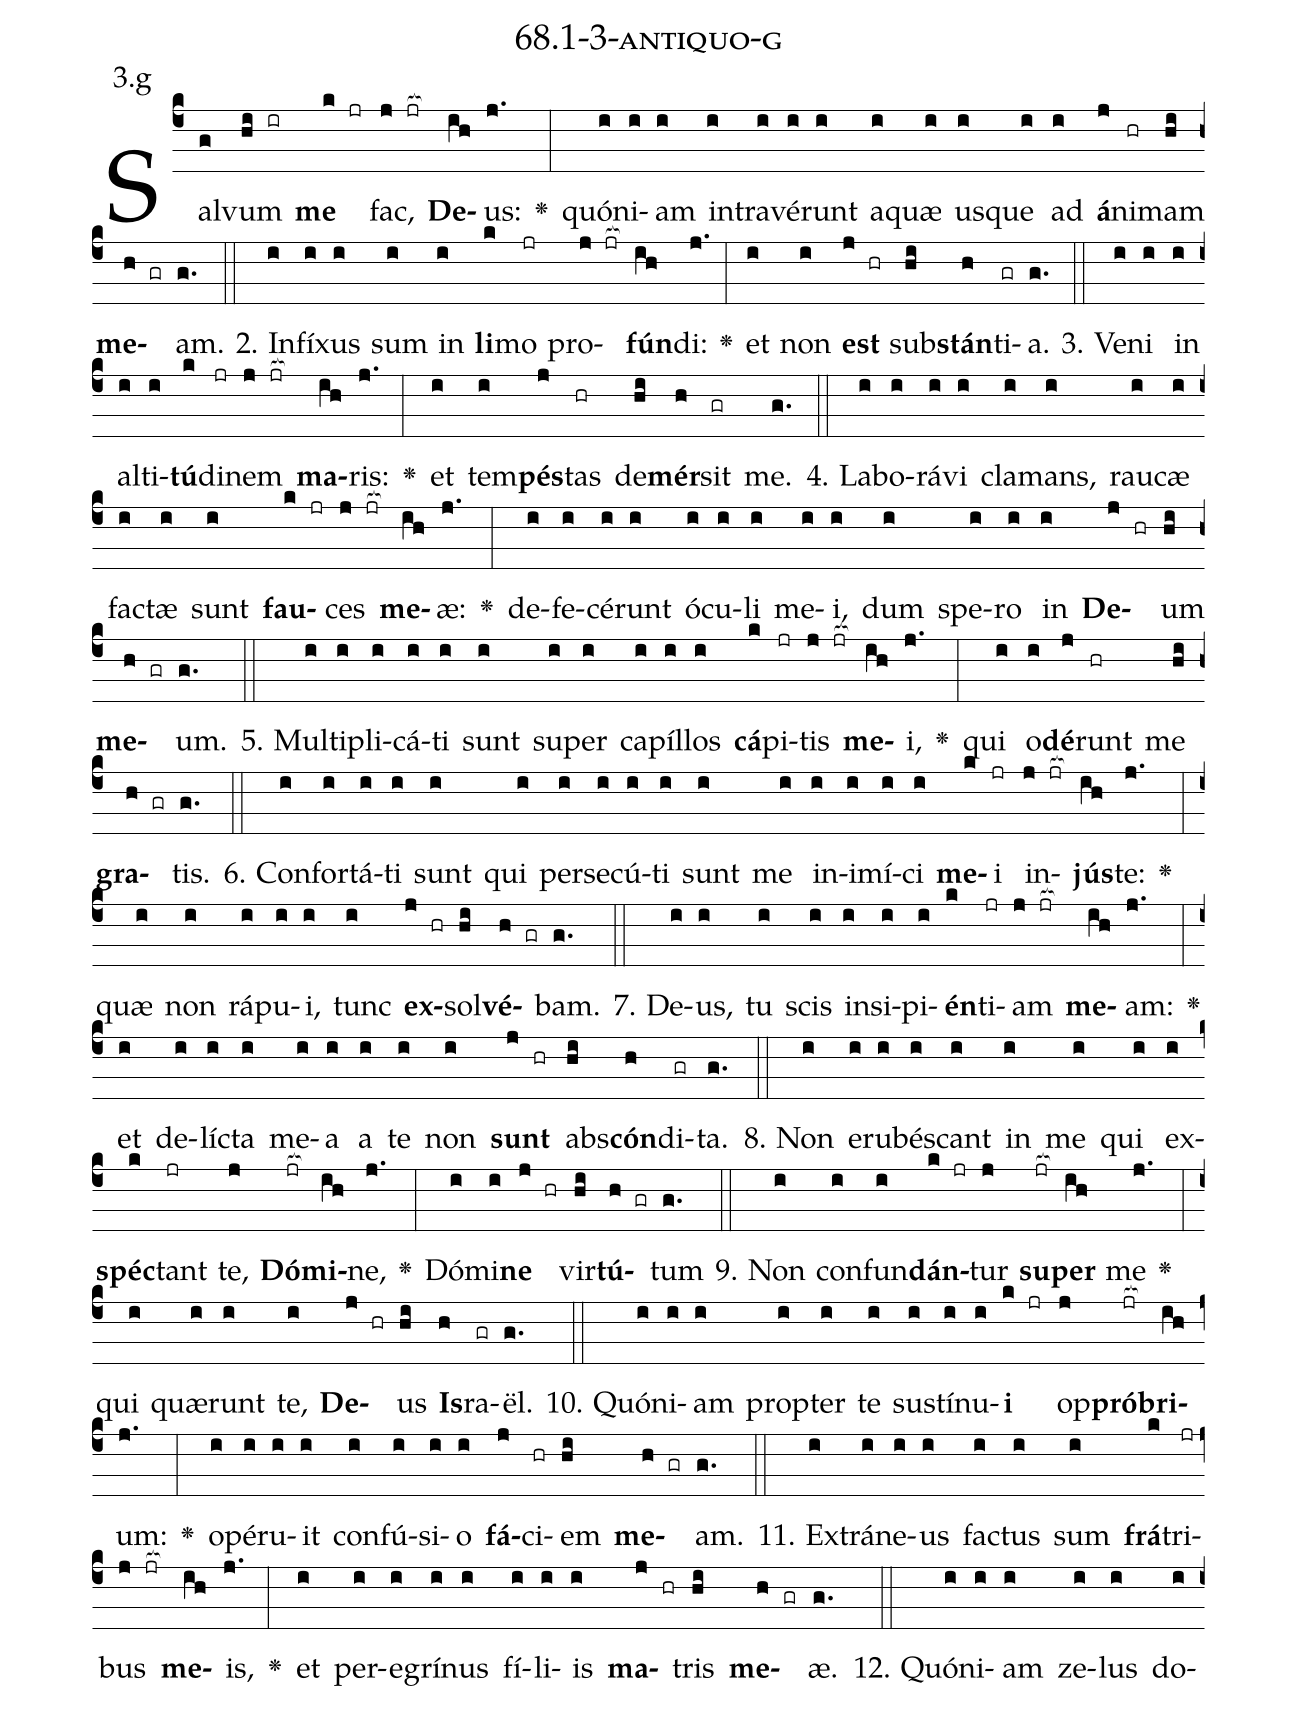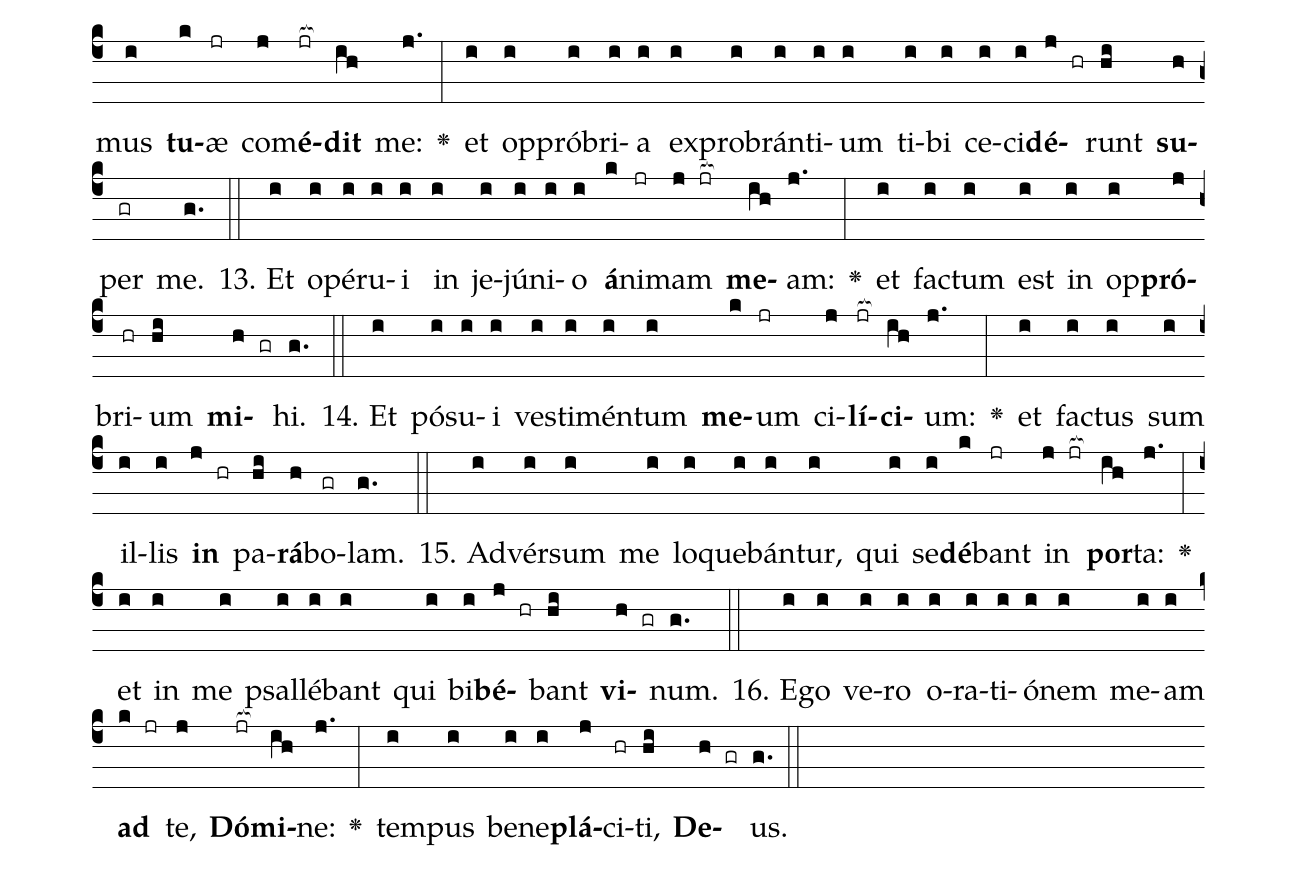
name: 68.1-3-antiquo-g;
annotation: 3.g;
%%
(c4)Sal(g)vum(hi ir) <b>me</b>(k jr) fac,(j jr[ocb:1{]) <b>De</b>(ih[ocb:0}])us:(j.) <v>\greheightstar</v>(:) quón(i)i(i)am(i) in(i)tra(i)vé(i)runt(i) a(i)quæ(i) us(i)que(i) ad(i) <b>á</b>(j)ni(hr)mam(hi) <b>me</b>(h gr)am.(g.) (::)
2. In(i)fí(i)xus(i) sum(i) in(i) <b>li</b>(k)mo(jr) pro(j jr[ocb:1{])<b>fún</b>(ih[ocb:0}])di:(j.) <v>\greheightstar</v>(:) et(i) non(i) <b>est</b>(j hr) sub(hi)<b>stán</b>(h)ti(gr)a.(g.) (::)
3. Ve(i)ni(i) in(i) al(i)ti(i)<b>tú</b>(k)di(jr)nem(j jr[ocb:1{]) <b>ma</b>(ih[ocb:0}])ris:(j.) <v>\greheightstar</v>(:) et(i) tem(i)<b>pés</b>(j)tas(hr) de(hi)<b>mér</b>(h)sit(gr) me.(g.) (::)
4. La(i)bo(i)rá(i)vi(i) cla(i)mans,(i) rau(i)cæ(i) fac(i)tæ(i) sunt(i) <b>fau</b>(k jr)ces(j jr[ocb:1{]) <b>me</b>(ih[ocb:0}])æ:(j.) <v>\greheightstar</v>(:) de(i)fe(i)cé(i)runt(i) ó(i)cu(i)li(i) me(i)i,(i) dum(i) spe(i)ro(i) in(i) <b>De</b>(j hr)um(hi) <b>me</b>(h gr)um.(g.) (::)
5. Mul(i)ti(i)pli(i)cá(i)ti(i) sunt(i) su(i)per(i) ca(i)píl(i)los(i) <b>cá</b>(k)pi(jr)tis(j jr[ocb:1{]) <b>me</b>(ih[ocb:0}])i,(j.) <v>\greheightstar</v>(:) qui(i) o(i)<b>dé</b>(j)runt(hr) me(hi) <b>gra</b>(h gr)tis.(g.) (::)
6. Con(i)for(i)tá(i)ti(i) sunt(i) qui(i) per(i)se(i)cú(i)ti(i) sunt(i) me(i) in(i)i(i)mí(i)ci(i) <b>me</b>(k)i(jr) in(j jr[ocb:1{])<b>jús</b>(ih[ocb:0}])te:(j.) <v>\greheightstar</v>(:) quæ(i) non(i) rá(i)pu(i)i,(i) tunc(i) <b>ex</b>(j hr)sol(hi)<b>vé</b>(h gr)bam.(g.) (::)
7. De(i)us,(i) tu(i) scis(i) in(i)si(i)pi(i)<b>én</b>(k)ti(jr)am(j jr[ocb:1{]) <b>me</b>(ih[ocb:0}])am:(j.) <v>\greheightstar</v>(:) et(i) de(i)líc(i)ta(i) me(i)a(i) a(i) te(i) non(i) <b>sunt</b>(j hr) abs(hi)<b>cón</b>(h)di(gr)ta.(g.) (::)
8. Non(i) e(i)ru(i)bés(i)cant(i) in(i) me(i) qui(i) ex(i)<b>spéc</b>(k)tant(jr) te,(j) <b>Dó</b>(jr[ocb:1{])<b>mi</b>(ih[ocb:0}])ne,(j.) <v>\greheightstar</v>(:) Dó(i)mi(i)<b>ne</b>(j hr) vir(hi)<b>tú</b>(h gr)tum(g.) (::)
9. Non(i) con(i)fun(i)<b>dán</b>(k jr)tur(j) <b>su</b>(jr[ocb:1{])<b>per</b>(ih[ocb:0}]) me(j.) <v>\greheightstar</v>(:) qui(i) quæ(i)runt(i) te,(i) <b>De</b>(j hr)us(hi) <b>Is</b>(h)ra(gr)ël.(g.) (::)
10. Quón(i)i(i)am(i) prop(i)ter(i) te(i) sus(i)tí(i)nu(i)<b>i</b>(k jr) op(j)<b>pró</b>(jr[ocb:1{])<b>bri</b>(ih[ocb:0}])um:(j.) <v>\greheightstar</v>(:) o(i)pé(i)ru(i)it(i) con(i)fú(i)si(i)o(i) <b>fá</b>(j)ci(hr)em(hi) <b>me</b>(h gr)am.(g.) (::)
11. Ex(i)trá(i)ne(i)us(i) fac(i)tus(i) sum(i) <b>frá</b>(k)tri(jr)bus(j jr[ocb:1{]) <b>me</b>(ih[ocb:0}])is,(j.) <v>\greheightstar</v>(:) et(i) per(i)e(i)grí(i)nus(i) fí(i)li(i)is(i) <b>ma</b>(j hr)tris(hi) <b>me</b>(h gr)æ.(g.) (::)
12. Quón(i)i(i)am(i) ze(i)lus(i) do(i)mus(i) <b>tu</b>(k)æ(jr) com(j)<b>é</b>(jr[ocb:1{])<b>dit</b>(ih[ocb:0}]) me:(j.) <v>\greheightstar</v>(:) et(i) op(i)pró(i)bri(i)a(i) ex(i)pro(i)brán(i)ti(i)um(i) ti(i)bi(i) ce(i)ci(i)<b>dé</b>(j hr)runt(hi) <b>su</b>(h)per(gr) me.(g.) (::)
13. Et(i) o(i)pé(i)ru(i)i(i) in(i) je(i)jú(i)ni(i)o(i) <b>á</b>(k)ni(jr)mam(j jr[ocb:1{]) <b>me</b>(ih[ocb:0}])am:(j.) <v>\greheightstar</v>(:) et(i) fac(i)tum(i) est(i) in(i) op(i)<b>pró</b>(j)bri(hr)um(hi) <b>mi</b>(h gr)hi.(g.) (::)
14. Et(i) pó(i)su(i)i(i) ves(i)ti(i)mén(i)tum(i) <b>me</b>(k)um(jr) ci(j)<b>lí</b>(jr[ocb:1{])<b>ci</b>(ih[ocb:0}])um:(j.) <v>\greheightstar</v>(:) et(i) fac(i)tus(i) sum(i) il(i)lis(i) <b>in</b>(j hr) pa(hi)<b>rá</b>(h)bo(gr)lam.(g.) (::)
15. Ad(i)vér(i)sum(i) me(i) lo(i)que(i)bán(i)tur,(i) qui(i) se(i)<b>dé</b>(k)bant(jr) in(j jr[ocb:1{]) <b>por</b>(ih[ocb:0}])ta:(j.) <v>\greheightstar</v>(:) et(i) in(i) me(i) psal(i)lé(i)bant(i) qui(i) bi(i)<b>bé</b>(j hr)bant(hi) <b>vi</b>(h gr)num.(g.) (::)
16. E(i)go(i) ve(i)ro(i) o(i)ra(i)ti(i)ó(i)nem(i) me(i)am(i) <b>ad</b>(k jr) te,(j) <b>Dó</b>(jr[ocb:1{])<b>mi</b>(ih[ocb:0}])ne:(j.) <v>\greheightstar</v>(:) tem(i)pus(i) be(i)ne(i)<b>plá</b>(j)ci(hr)ti,(hi) <b>De</b>(h gr)us.(g.) (::)
